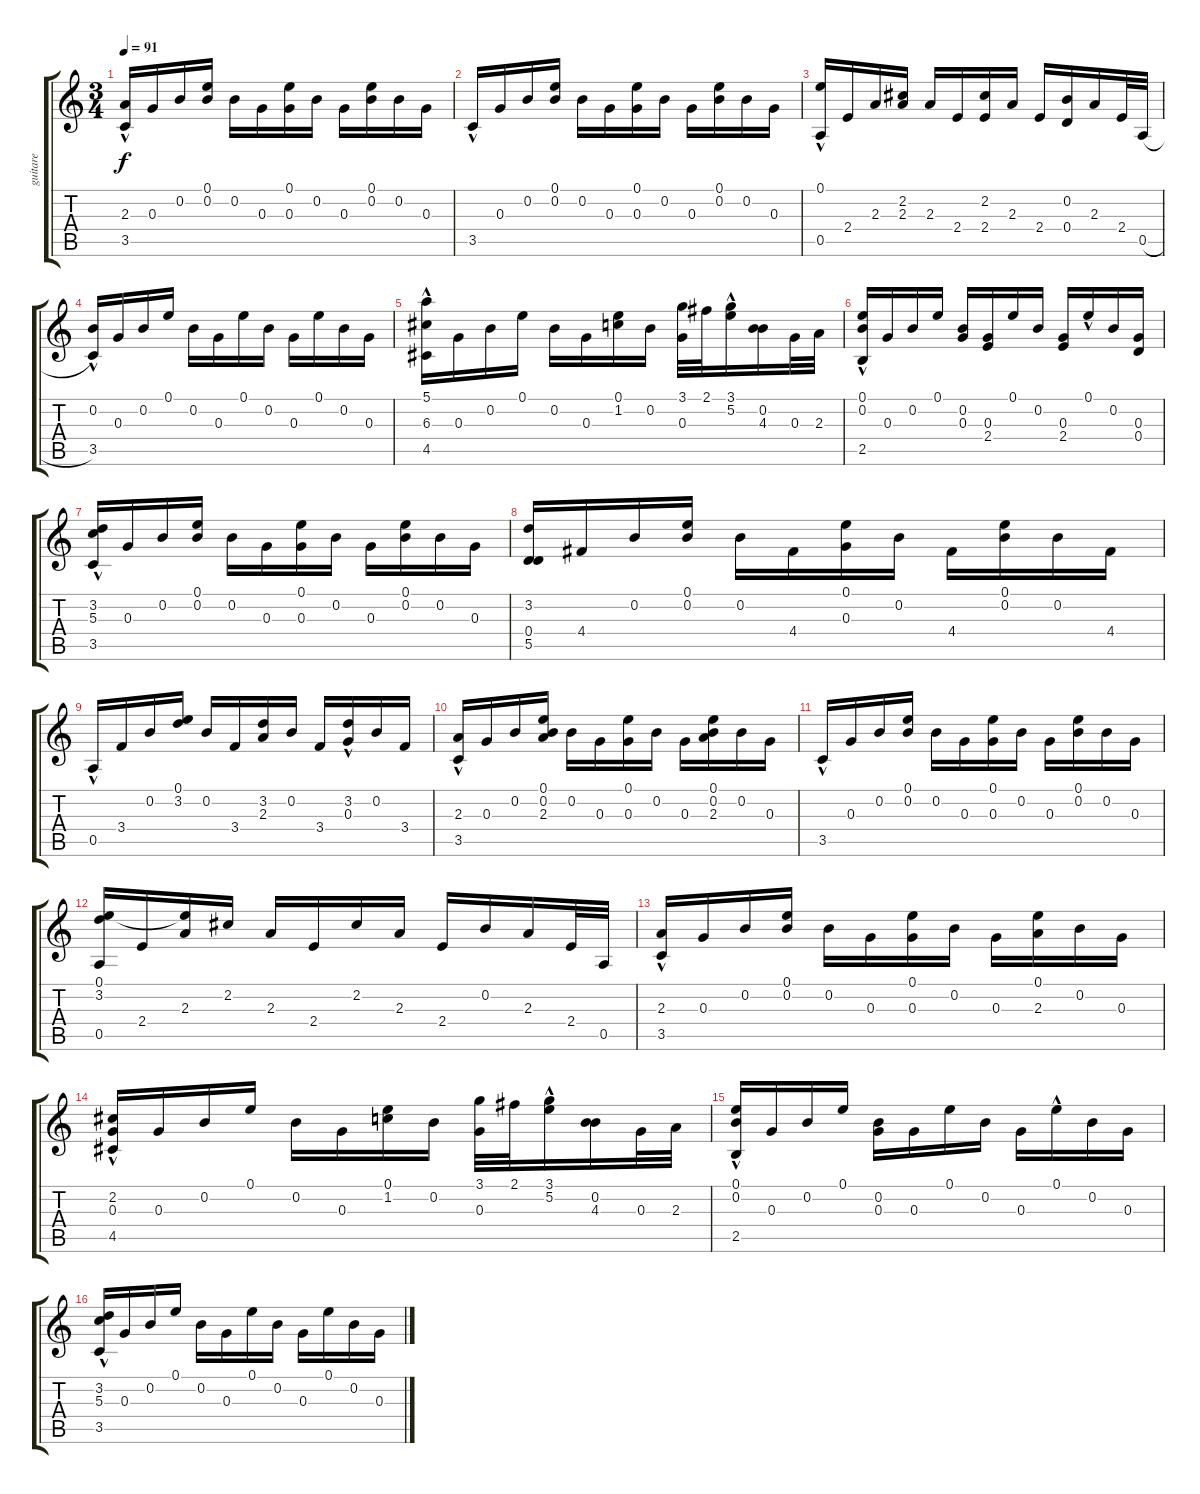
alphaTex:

\track ("guitare" "guitare") {instrument acousticguitarsteel}
\staff {score tabs}
\tuning (E4 B3 G3 D3 A2 E2) {hide}
\ts (3 4)
\tempo 91
\clef g2
\ks c
(2.3 3.5{hac}).16{dy f instrument acousticguitarsteel} 0.3.16 0.2.16 (0.1 0.2).16 0.2.16 0.3.16 (0.1 0.3).16 0.2.16 0.3.16 (0.1 0.2).16 0.2.16 0.3.16 |
3.5{hac}.16 0.3.16 0.2.16 (0.1 0.2).16 0.2.16 0.3.16 (0.1 0.3).16 0.2.16 0.3.16 (0.1 0.2).16 0.2.16 0.3.16 |
(0.1{hac} 0.5).16 2.4.16 2.3.16 (2.2 2.3).16 2.3.16 2.4.16 (2.2 2.4).16 2.3.16 2.4.16 (0.2 0.4).16 2.3.16 2.4.32 0.5{h}.32 |
(0.2 3.5{hac}).16 0.3.16 0.2.16 0.1.16 0.2.16 0.3.16 0.1.16 0.2.16 0.3.16 0.1.16 0.2.16 0.3.16 |
(5.1 6.3{hac} 4.5{hac}).16 0.3.16 0.2.16 0.1.16 0.2.16 0.3.16 (0.1 1.2).16 0.2.16 (3.1 0.3).32 2.1.32 (3.1{hac} 5.2).16 (0.2 4.3).16 0.3.32 2.3.32 |
(0.1 0.2 2.5{hac}).16 0.3.16 0.2.16 0.1.16 (0.2 0.3).16 (0.3 2.4).16 0.1.16 0.2.16 (0.3 2.4).16 0.1{hac}.16 0.2.16 (0.3 0.4).16 |
(3.2{hac} 5.3{hac} 3.5{hac}).16 0.3.16 0.2.16 (0.1 0.2).16 0.2.16 0.3.16 (0.1 0.3).16 0.2.16 0.3.16 (0.1 0.2).16 0.2.16 0.3.16 |
(3.2 0.4 5.5).16 4.4.16 0.2.16 (0.1 0.2).16 0.2.16 4.4.16 (0.1 0.3).16 0.2.16 4.4.16 (0.1 0.2).16 0.2.16 4.4.16 |
0.5{hac}.16 3.4.16 0.2.16 (0.1 3.2).16 0.2.16 3.4.16 (3.2 2.3).16 0.2.16 3.4.16 (3.2{hac} 0.3).16 0.2.16 3.4.16 |
(2.3 3.5{hac}).16 0.3.16 0.2.16 (0.1 0.2 2.3).16 0.2.16 0.3.16 (0.1 0.3).16 0.2.16 0.3.16 (0.1 0.2 2.3).16 0.2.16 0.3.16 |
3.5{hac}.16 0.3.16 0.2.16 (0.1 0.2).16 0.2.16 0.3.16 (0.1 0.3).16 0.2.16 0.3.16 (0.1 0.2).16 0.2.16 0.3.16 |
(0.1 3.2 0.5).16 2.4.16 (0.1{t} 2.3).16 2.2.16 2.3.16 2.4.16 2.2.16 2.3.16 2.4.16 0.2.16 2.3.16 2.4.32 0.5.32 |
(2.3 3.5{hac}).16 0.3.16 0.2.16 (0.1 0.2).16 0.2.16 0.3.16 (0.1 0.3).16 0.2.16 0.3.16 (0.1 2.3).16 0.2.16 0.3.16 |
(2.2 0.3 4.5{hac}).16 0.3.16 0.2.16 0.1.16 0.2.16 0.3.16 (0.1 1.2).16 0.2.16 (3.1 0.3).32 2.1.32 (3.1{hac} 5.2).16 (0.2 4.3).16 0.3.32 2.3.32 |
(0.1 0.2 2.5{hac}).16 0.3.16 0.2.16 0.1.16 (0.2 0.3).16 0.3.16 0.1.16 0.2.16 0.3.16 0.1{hac}.16 0.2.16 0.3.16 |
(3.2{hac} 5.3{hac} 3.5{hac}).16 0.3.16 0.2.16 0.1.16 0.2.16 0.3.16 0.1.16 0.2.16 0.3.16 0.1.16 0.2.16 0.3.16
